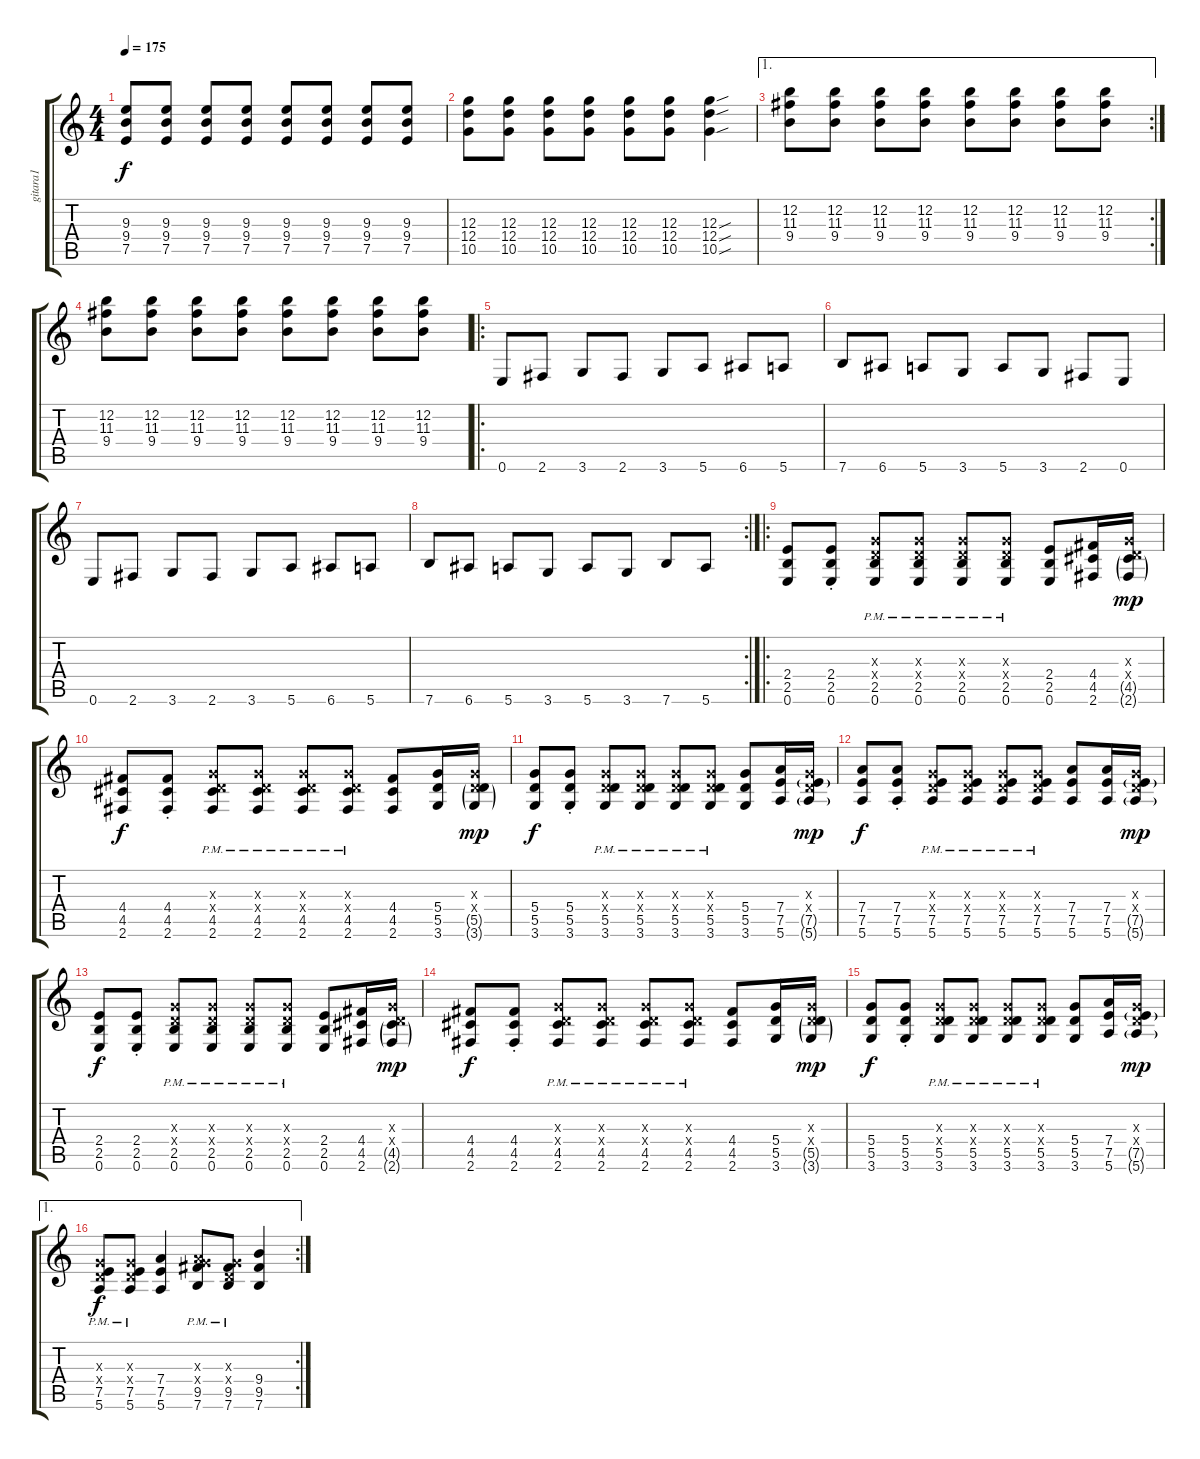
\track ("gitara1" "gitara1") {instrument distortionguitar}
\staff {score tabs}
\tuning (E4 B3 G3 D3 A2 E2) {hide}
\ts (4 4)
\tempo 175
\clef g2
\ks c
(9.3 9.4 7.5).8{dy f} (9.3 9.4 7.5).8 (9.3 9.4 7.5).8 (9.3 9.4 7.5).8 (9.3 9.4 7.5).8 (9.3 9.4 7.5).8 (9.3 9.4 7.5).8 (9.3 9.4 7.5).8 |
(12.3 12.4 10.5).8 (12.3 12.4 10.5).8 (12.3 12.4 10.5).8 (12.3 12.4 10.5).8 (12.3 12.4 10.5).8 (12.3 12.4 10.5).8 (12.3{sou} 12.4{sou} 10.5{sou}).4 |
\ae 1
\rc 2
(12.2 11.3 9.4).8 (12.2 11.3 9.4).8 (12.2 11.3 9.4).8 (12.2 11.3 9.4).8 (12.2 11.3 9.4).8 (12.2 11.3 9.4).8 (12.2 11.3 9.4).8 (12.2 11.3 9.4).8 |
(12.2 11.3 9.4).8 (12.2 11.3 9.4).8 (12.2 11.3 9.4).8 (12.2 11.3 9.4).8 (12.2 11.3 9.4).8 (12.2 11.3 9.4).8 (12.2 11.3 9.4).8 (12.2 11.3 9.4).8 |
\ro
0.6.8 2.6.8 3.6.8 2.6.8 3.6.8 5.6.8 6.6.8 5.6.8 |
7.6.8 6.6.8 5.6.8 3.6.8 5.6.8 3.6.8 2.6.8 0.6.8 |
0.6.8 2.6.8 3.6.8 2.6.8 3.6.8 5.6.8 6.6.8 5.6.8 |
\rc 2
7.6.8 6.6.8 5.6.8 3.6.8 5.6.8 3.6.8 7.6.8 5.6.8 |
\ro
(2.4 2.5 0.6).8 (2.4{st} 2.5{st} 0.6{st}).8 (0.3{x} 0.4{x} 2.5{pm} 0.6{pm}).8 (0.3{x} 0.4{x} 2.5{pm} 0.6{pm}).8 (0.3{x} 0.4{x} 2.5{pm} 0.6{pm}).8 (0.3{x} 0.4{x} 2.5{pm} 0.6{pm}).8 (2.4 2.5 0.6).8 (4.4 4.5 2.6).16 (0.3{x} 0.4{x} 4.5{g} 2.6{g}).16{dy mp} |
(4.4 4.5 2.6).8{dy f} (4.4{st} 4.5{st} 2.6{st}).8 (0.3{x} 0.4{x} 4.5{pm} 2.6{pm}).8 (0.3{x} 0.4{x} 4.5{pm} 2.6{pm}).8 (0.3{x} 0.4{x} 4.5{pm} 2.6{pm}).8 (0.3{x} 0.4{x} 4.5{pm} 2.6{pm}).8 (4.4 4.5 2.6).8 (5.4 5.5 3.6).16 (0.3{x} 0.4{x} 5.5{g} 3.6{g}).16{dy mp} |
(5.4 5.5 3.6).8{dy f} (5.4{st} 5.5{st} 3.6{st}).8 (0.3{x} 0.4{x} 5.5{pm} 3.6{pm}).8 (0.3{x} 0.4{x} 5.5{pm} 3.6{pm}).8 (0.3{x} 0.4{x} 5.5{pm} 3.6{pm}).8 (0.3{x} 0.4{x} 5.5{pm} 3.6{pm}).8 (5.4 5.5 3.6).8 (7.4 7.5 5.6).16 (0.3{x} 0.4{x} 7.5{g} 5.6{g}).16{dy mp} |
(7.4 7.5 5.6).8{dy f} (7.4{st} 7.5{st} 5.6{st}).8 (0.3{x} 0.4{x} 7.5{pm} 5.6{pm}).8 (0.3{x} 0.4{x} 7.5{pm} 5.6{pm}).8 (0.3{x} 0.4{x} 7.5{pm} 5.6{pm}).8 (0.3{x} 0.4{x} 7.5{pm} 5.6{pm}).8 (7.4 7.5 5.6).8 (7.4 7.5 5.6).16 (0.3{x} 0.4{x} 7.5{g} 5.6{g}).16{dy mp} |
(2.4 2.5 0.6).8{dy f} (2.4{st} 2.5{st} 0.6{st}).8 (0.3{x} 0.4{x} 2.5{pm} 0.6{pm}).8 (0.3{x} 0.4{x} 2.5{pm} 0.6{pm}).8 (0.3{x} 0.4{x} 2.5{pm} 0.6{pm}).8 (0.3{x} 0.4{x} 2.5{pm} 0.6{pm}).8 (2.4 2.5 0.6).8 (4.4 4.5 2.6).16 (0.3{x} 0.4{x} 4.5{g} 2.6{g}).16{dy mp} |
(4.4 4.5 2.6).8{dy f} (4.4{st} 4.5{st} 2.6{st}).8 (0.3{x} 0.4{x} 4.5{pm} 2.6{pm}).8 (0.3{x} 0.4{x} 4.5{pm} 2.6{pm}).8 (0.3{x} 0.4{x} 4.5{pm} 2.6{pm}).8 (0.3{x} 0.4{x} 4.5{pm} 2.6{pm}).8 (4.4 4.5 2.6).8 (5.4 5.5 3.6).16 (0.3{x} 0.4{x} 5.5{g} 3.6{g}).16{dy mp} |
(5.4 5.5 3.6).8{dy f} (5.4{st} 5.5{st} 3.6{st}).8 (0.3{x} 0.4{x} 5.5{pm} 3.6{pm}).8 (0.3{x} 0.4{x} 5.5{pm} 3.6{pm}).8 (0.3{x} 0.4{x} 5.5{pm} 3.6{pm}).8 (0.3{x} 0.4{x} 5.5{pm} 3.6{pm}).8 (5.4 5.5 3.6).8 (7.4 7.5 5.6).16 (0.3{x} 0.4{x} 7.5{g} 5.6{g}).16{dy mp} |
\ae 1
\rc 2
(0.3{x} 0.4{x} 7.5{pm} 5.6{pm}).8{dy f} (0.3{x} 0.4{x} 7.5{pm} 5.6{pm}).8 (7.4 7.5 5.6).4 (0.3{x} 7.4{x} 9.5{pm} 7.6{pm}).8 (0.3{x} 0.4{x} 9.5{pm} 7.6{pm}).8 (9.4 9.5 7.6).4
